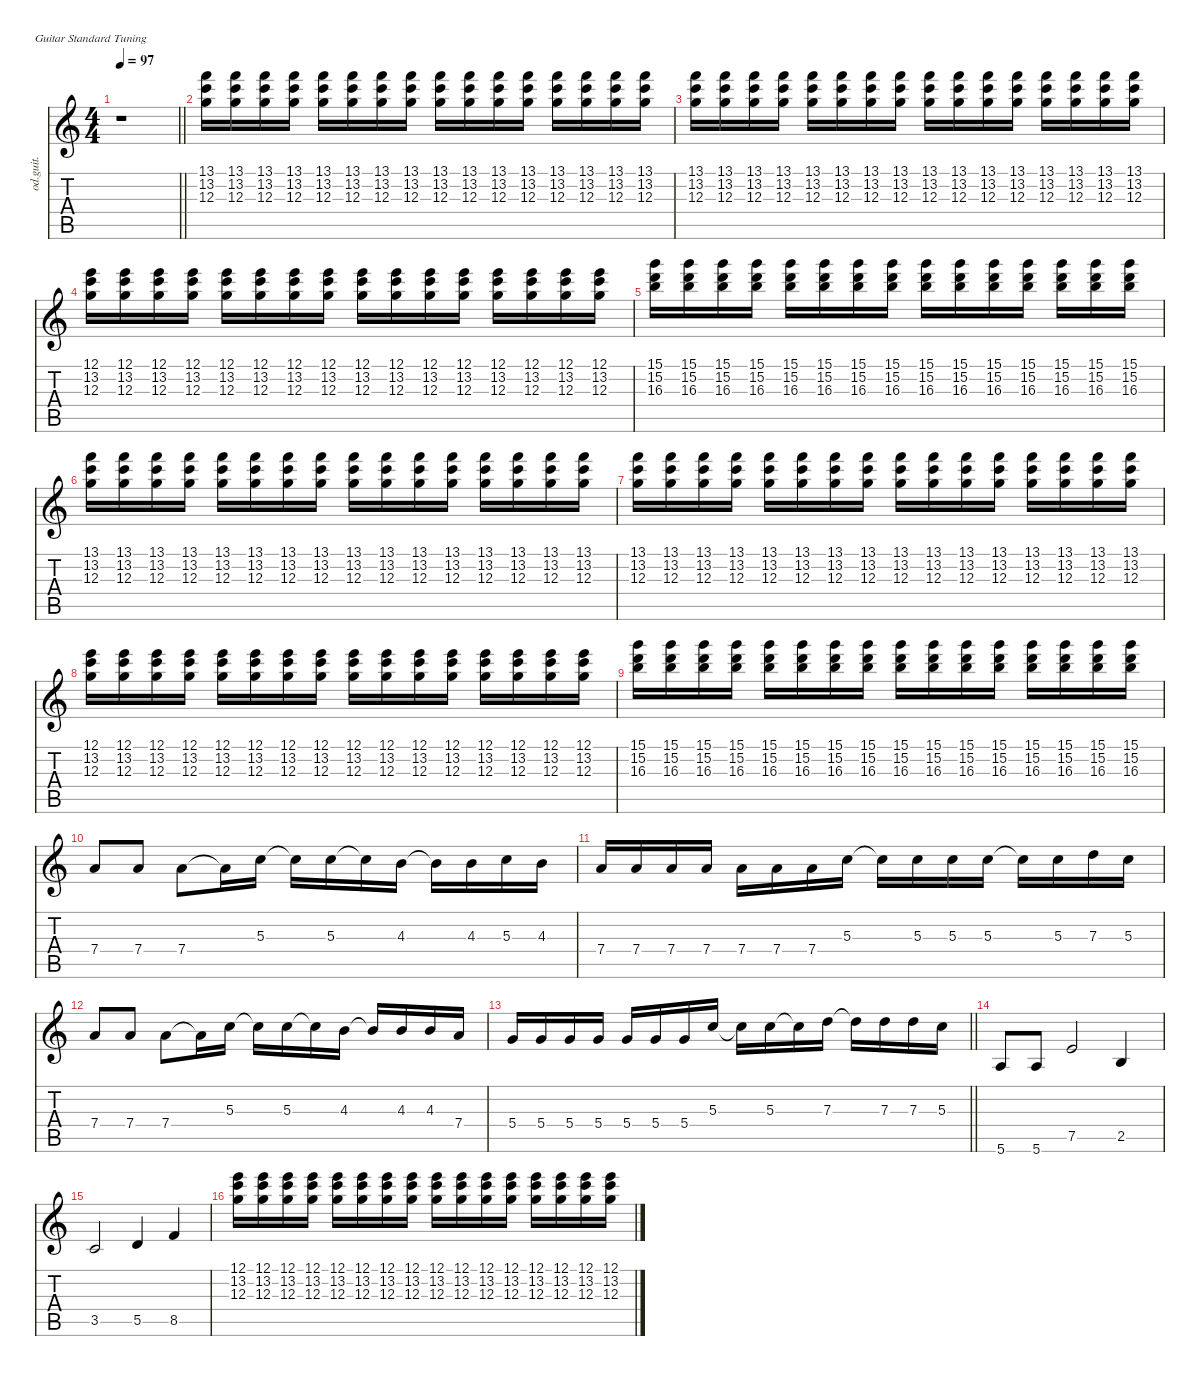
\defaultSystemsLayout 4
\hideDynamics
\bracketExtendMode nobrackets
\track ("Overdriven Guitar" "od.guit.") {instrument overdrivenguitar}
\staff {score tabs}
\tuning (E4 B3 G3 D3 A2 E2)
\ts (4 4)
\tempo 97
\clef g2
\barLineRight lightlight
\ks c
r.1{dy mf beam Down} |
(13.2 12.3 13.1).16{beam Down} (13.2 12.3 13.1).16{beam Down} (13.2 12.3 13.1).16{beam Down} (13.2 12.3 13.1).16{beam Down} (13.2 12.3 13.1).16{beam Down} (13.2 12.3 13.1).16{beam Down} (13.2 12.3 13.1).16{beam Down} (13.2 12.3 13.1).16{beam Down} (13.2 12.3 13.1).16{beam Down} (13.2 12.3 13.1).16{beam Down} (13.2 12.3 13.1).16{beam Down} (13.2 12.3 13.1).16{beam Down} (13.2 12.3 13.1).16{beam Down} (13.2 12.3 13.1).16{beam Down} (13.2 12.3 13.1).16{beam Down} (13.2 12.3 13.1).16{beam Down} |
(13.2 12.3 13.1).16{beam Down} (13.2 12.3 13.1).16{beam Down} (13.2 12.3 13.1).16{beam Down} (13.2 12.3 13.1).16{beam Down} (13.2 12.3 13.1).16{beam Down} (13.2 12.3 13.1).16{beam Down} (13.2 12.3 13.1).16{beam Down} (13.2 12.3 13.1).16{beam Down} (13.2 12.3 13.1).16{beam Down} (13.2 12.3 13.1).16{beam Down} (13.2 12.3 13.1).16{beam Down} (13.2 12.3 13.1).16{beam Down} (13.2 12.3 13.1).16{beam Down} (13.2 12.3 13.1).16{beam Down} (13.2 12.3 13.1).16{beam Down} (13.2 12.3 13.1).16{beam Down} |
(12.3 13.2 12.1).16{beam Down} (12.3 13.2 12.1).16{beam Down} (12.3 13.2 12.1).16{beam Down} (12.3 13.2 12.1).16{beam Down} (12.3 13.2 12.1).16{beam Down} (12.3 13.2 12.1).16{beam Down} (12.3 13.2 12.1).16{beam Down} (12.3 13.2 12.1).16{beam Down} (12.3 13.2 12.1).16{beam Down} (12.3 13.2 12.1).16{beam Down} (12.3 13.2 12.1).16{beam Down} (12.3 13.2 12.1).16{beam Down} (12.3 13.2 12.1).16{beam Down} (12.3 13.2 12.1).16{beam Down} (12.3 13.2 12.1).16{beam Down} (12.3 13.2 12.1).16{beam Down} |
(16.3 15.2 15.1).16{beam Down} (16.3 15.2 15.1).16{beam Down} (16.3 15.2 15.1).16{beam Down} (16.3 15.2 15.1).16{beam Down} (16.3 15.2 15.1).16{beam Down} (16.3 15.2 15.1).16{beam Down} (16.3 15.2 15.1).16{beam Down} (16.3 15.2 15.1).16{beam Down} (16.3 15.2 15.1).16{beam Down} (16.3 15.2 15.1).16{beam Down} (16.3 15.2 15.1).16{beam Down} (16.3 15.2 15.1).16{beam Down} (16.3 15.2 15.1).16{beam Down} (16.3 15.2 15.1).16{beam Down} (16.3 15.2 15.1).16{beam Down} |
(13.2 12.3 13.1).16{beam Down} (13.2 12.3 13.1).16{beam Down} (13.2 12.3 13.1).16{beam Down} (13.2 12.3 13.1).16{beam Down} (13.2 12.3 13.1).16{beam Down} (13.2 12.3 13.1).16{beam Down} (13.2 12.3 13.1).16{beam Down} (13.2 12.3 13.1).16{beam Down} (13.2 12.3 13.1).16{beam Down} (13.2 12.3 13.1).16{beam Down} (13.2 12.3 13.1).16{beam Down} (13.2 12.3 13.1).16{beam Down} (13.2 12.3 13.1).16{beam Down} (13.2 12.3 13.1).16{beam Down} (13.2 12.3 13.1).16{beam Down} (13.2 12.3 13.1).16{beam Down} |
(13.2 12.3 13.1).16{beam Down} (13.2 12.3 13.1).16{beam Down} (13.2 12.3 13.1).16{beam Down} (13.2 12.3 13.1).16{beam Down} (13.2 12.3 13.1).16{beam Down} (13.2 12.3 13.1).16{beam Down} (13.2 12.3 13.1).16{beam Down} (13.2 12.3 13.1).16{beam Down} (13.2 12.3 13.1).16{beam Down} (13.2 12.3 13.1).16{beam Down} (13.2 12.3 13.1).16{beam Down} (13.2 12.3 13.1).16{beam Down} (13.2 12.3 13.1).16{beam Down} (13.2 12.3 13.1).16{beam Down} (13.2 12.3 13.1).16{beam Down} (13.2 12.3 13.1).16{beam Down} |
(12.3 13.2 12.1).16{beam Down} (12.3 13.2 12.1).16{beam Down} (12.3 13.2 12.1).16{beam Down} (12.3 13.2 12.1).16{beam Down} (12.3 13.2 12.1).16{beam Down} (12.3 13.2 12.1).16{beam Down} (12.3 13.2 12.1).16{beam Down} (12.3 13.2 12.1).16{beam Down} (12.3 13.2 12.1).16{beam Down} (12.3 13.2 12.1).16{beam Down} (12.3 13.2 12.1).16{beam Down} (12.3 13.2 12.1).16{beam Down} (12.3 13.2 12.1).16{beam Down} (12.3 13.2 12.1).16{beam Down} (12.3 13.2 12.1).16{beam Down} (12.3 13.2 12.1).16{beam Down} |
(16.3 15.2 15.1).16{beam Down} (16.3 15.2 15.1).16{beam Down} (16.3 15.2 15.1).16{beam Down} (16.3 15.2 15.1).16{beam Down} (16.3 15.2 15.1).16{beam Down} (16.3 15.2 15.1).16{beam Down} (16.3 15.2 15.1).16{beam Down} (16.3 15.2 15.1).16{beam Down} (16.3 15.2 15.1).16{beam Down} (16.3 15.2 15.1).16{beam Down} (16.3 15.2 15.1).16{beam Down} (16.3 15.2 15.1).16{beam Down} (16.3 15.2 15.1).16{beam Down} (16.3 15.2 15.1).16{beam Down} (16.3 15.2 15.1).16{beam Down} (16.3 15.2 15.1).16{beam Down} |
7.4.8{beam Up} 7.4.8{beam Up} 7.4.8{beam Down} 7.4{t}.16{beam Down} 5.3.16{beam Down} 5.3{t}.16{beam Down} 5.3.16{beam Down} 5.3{t}.16{beam Down} 4.3.16{beam Down} 4.3{t}.16{beam Down} 4.3.16{beam Down} 5.3.16{beam Down} 4.3.16{beam Down} |
7.4.16{beam Up} 7.4.16{beam Up} 7.4.16{beam Up} 7.4.16{beam Up} 7.4.16{beam Down} 7.4.16{beam Down} 7.4.16{beam Down} 5.3.16{beam Down} 5.3{t}.16{beam Down} 5.3.16{beam Down} 5.3.16{beam Down} 5.3.16{beam Down} 5.3{t}.16{beam Down} 5.3.16{beam Down} 7.3.16{beam Down} 5.3.16{beam Down} |
7.4.8{beam Up} 7.4.8{beam Up} 7.4.8{beam Down} 7.4{t}.16{beam Down} 5.3.16{beam Down} 5.3{t}.16{beam Down} 5.3.16{beam Down} 5.3{t}.16{beam Down} 4.3.16{beam Down} 4.3{t}.16{beam Up} 4.3.16{beam Up} 4.3.16{beam Up} 7.4.16{beam Up} |
\barLineRight lightlight
5.4.16{beam Up} 5.4.16{beam Up} 5.4.16{beam Up} 5.4.16{beam Up} 5.4.16{beam Up} 5.4.16{beam Up} 5.4.16{beam Up} 5.3.16{beam Up} 5.3{t}.16{beam Down} 5.3.16{beam Down} 5.3{t}.16{beam Down} 7.3.16{beam Down} 7.3{t}.16{beam Down} 7.3.16{beam Down} 7.3.16{beam Down} 5.3.16{beam Down} |
5.6.8{beam Up} 5.6.8{beam Up} 7.5.2{beam Up} 2.5.4{beam Up} |
3.5.2{beam Up} 5.5.4{beam Up} 8.5.4{beam Up} |
(12.3 13.2 12.1).16{beam Down} (12.3 13.2 12.1).16{beam Down} (12.3 13.2 12.1).16{beam Down} (12.3 13.2 12.1).16{beam Down} (12.3 13.2 12.1).16{beam Down} (12.3 13.2 12.1).16{beam Down} (12.3 13.2 12.1).16{beam Down} (12.3 13.2 12.1).16{beam Down} (12.3 13.2 12.1).16{beam Down} (12.3 13.2 12.1).16{beam Down} (12.3 13.2 12.1).16{beam Down} (12.3 13.2 12.1).16{beam Down} (12.3 13.2 12.1).16{beam Down} (12.3 13.2 12.1).16{beam Down} (12.3 13.2 12.1).16{beam Down} (12.3 13.2 12.1).16{beam Down}
